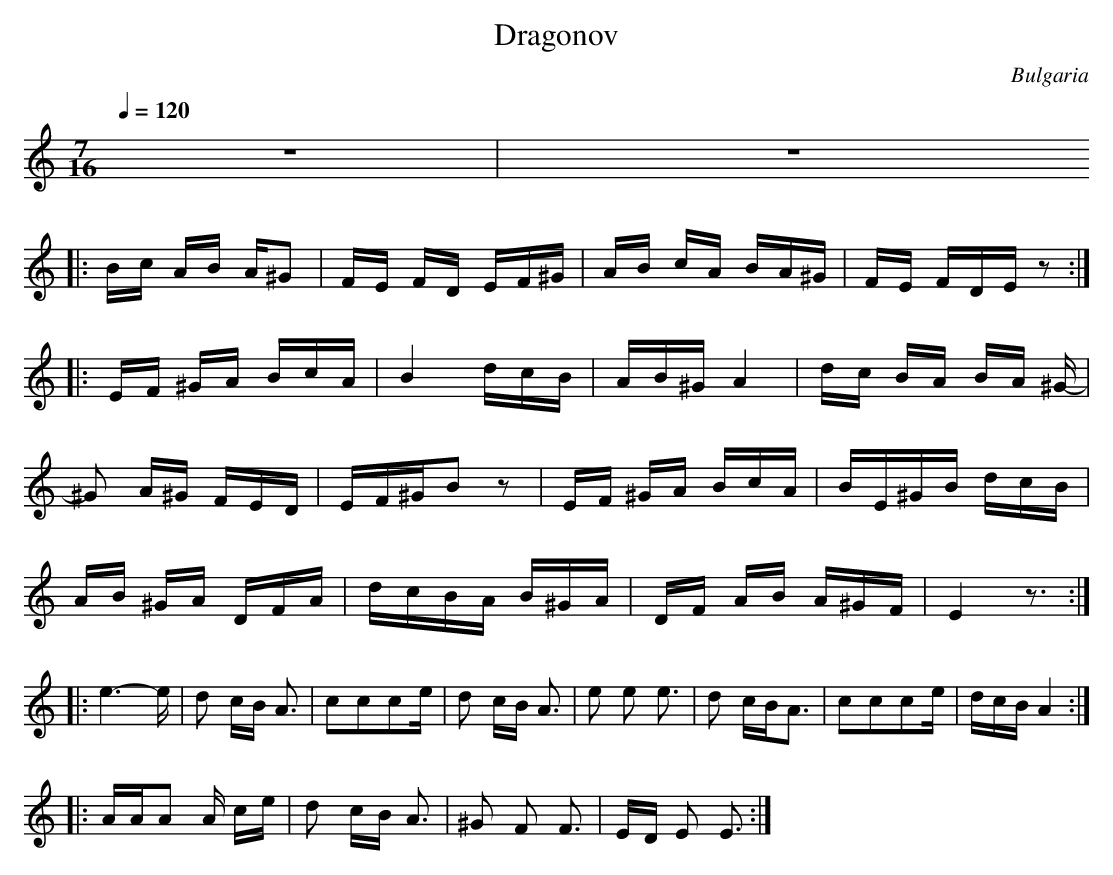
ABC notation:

X:1
T:Dragonov
O:Bulgaria
M:7/16
L:1/8
Q:1/4=120
K:EPhr
!drum! z7/2|z7/2
|:B/c/ A/B/ A/^G|F/E/ F/D/ E/F/^G/| A/B/ c/A/ B/A/^G/|F/E/ F/D/E/z:|
|:E/F/ ^G/A/ B/c/A/ |B2 d/c/B/|A/B/^G/ A2| d/c/ B/A/ B/A/ ^G/-|
^G A/^G/ F/E/D/| E/F/^G/Bz| E/F/ ^G/A/ B/c/A/ |B/E/^G/B/ d/c/B/ |
 A/B/ ^G/A/ D/F/A/| d/c/B/A/ B/^G/A/|D/F/ A/B/ A/^G/F/ |E2z3/2:|
|:e3-e/| d c/B/ A3/2|ccce/|d c/B/ A3/2|e e e3/2| d c/B/A3/2|ccce/|d/c/B/ A2:|
|:A/A/A A/ c/e/|d c/B/ A3/2|^G F F3/2|E/D/ E E3/2:|
